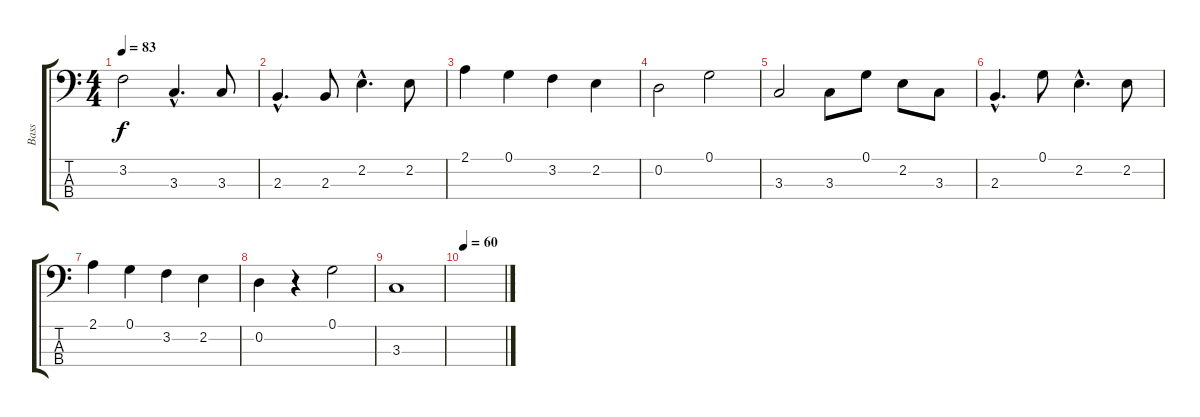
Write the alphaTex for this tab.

\track ("Bass" "Bass") {instrument acousticbass}
\staff {score tabs}
\tuning (G2 D2 A1 E1) {hide}
\ts (4 4)
\tempo 83
\clef f4
\ks c
3.2.2{dy f} 3.3{hac}.4{d} 3.3.8 |
2.3{hac}.4{d} 2.3.8 2.2{hac}.4{d} 2.2.8 |
2.1.4 0.1.4 3.2.4 2.2.4 |
0.2.2 0.1.2 |
3.3.2 3.3.8 0.1.8 2.2.8 3.3.8 |
2.3{hac}.4{d} 0.1.8 2.2{hac}.4{d} 2.2.8 |
2.1.4 0.1.4 3.2.4 2.2.4 |
0.2.4 r.4 0.1.2 |
3.3.1 |
\tempo 60
